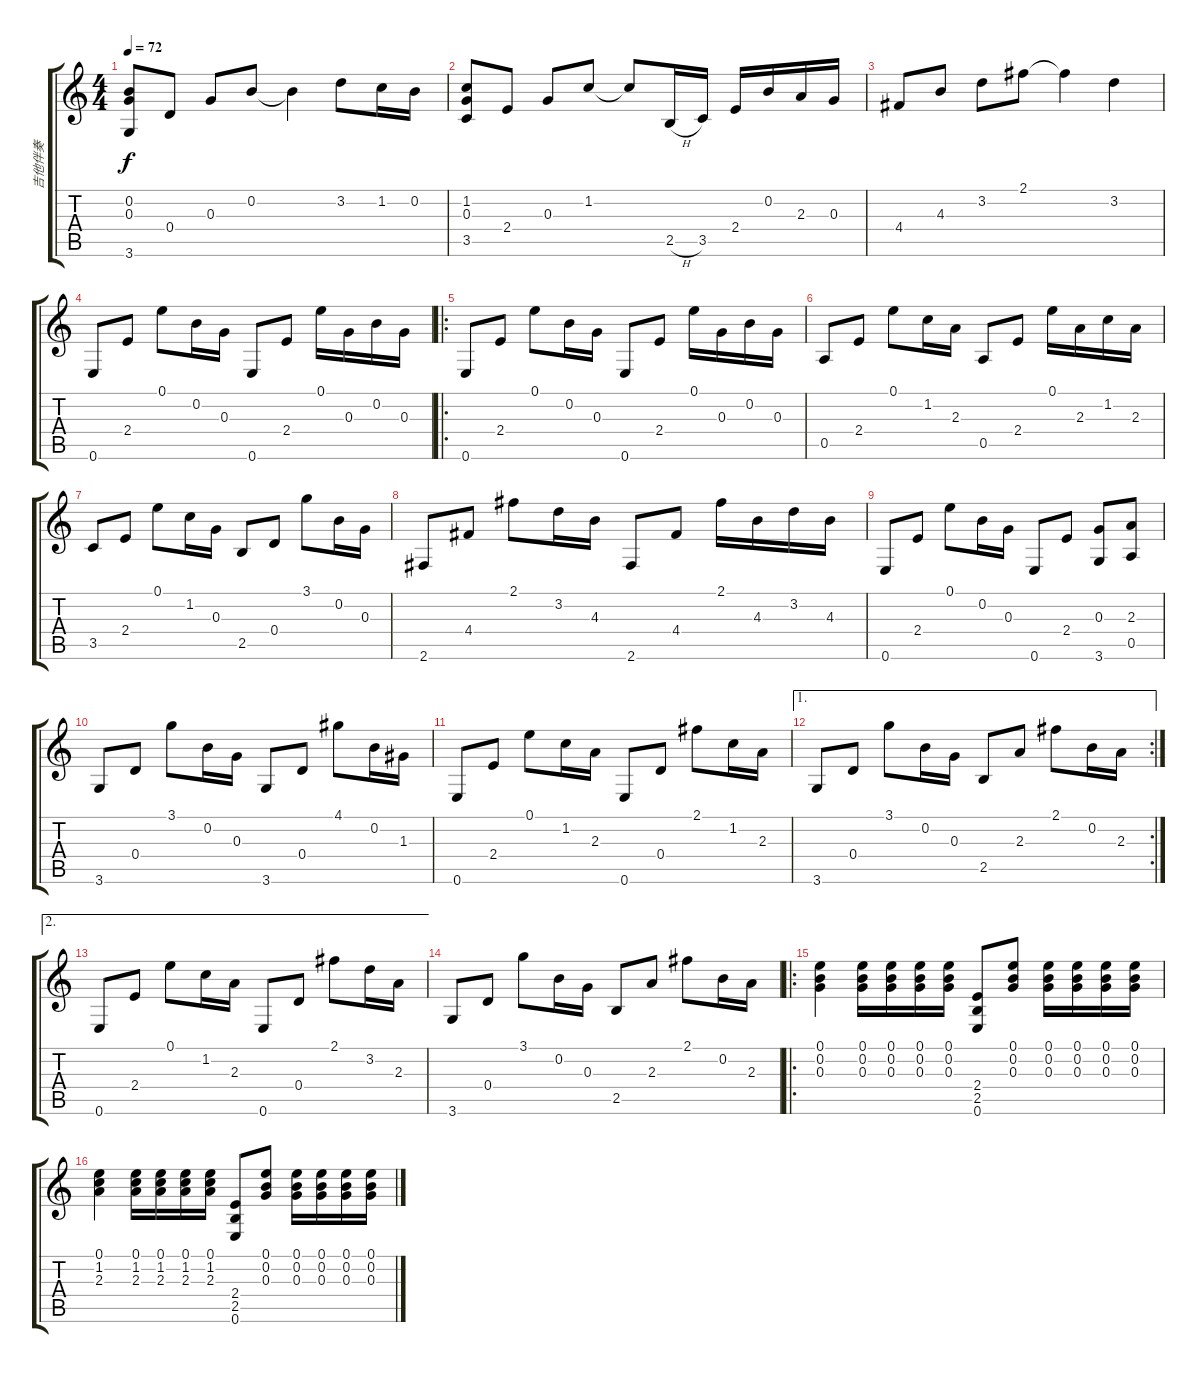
\track ("吉他伴奏" "吉他伴奏") {instrument acousticguitarnylon}
\staff {score tabs}
\tuning (E4 B3 G3 D3 A2 E2) {hide}
\ts (4 4)
\tempo 72
\clef g2
\ks c
(0.2 0.3 3.6).8{dy f instrument acousticguitarnylon} 0.4.8 0.3.8 0.2.8 0.2{t}.4 3.2.8 1.2.16 0.2.16 |
(1.2 0.3 3.5).8 2.4.8 0.3.8 1.2.8 1.2{t}.8 2.5{h}.16 3.5.16 2.4.16 0.2.16 2.3.16 0.3.16 |
4.4.8 4.3.8 3.2.8 2.1.8 2.1{t}.4 3.2.4 |
0.6.8 2.4.8 0.1.8 0.2.16 0.3.16 0.6.8 2.4.8 0.1.16 0.3.16 0.2.16 0.3.16 |
\ro
0.6.8 2.4.8 0.1.8 0.2.16 0.3.16 0.6.8 2.4.8 0.1.16 0.3.16 0.2.16 0.3.16 |
0.5.8 2.4.8 0.1.8 1.2.16 2.3.16 0.5.8 2.4.8 0.1.16 2.3.16 1.2.16 2.3.16 |
3.5.8 2.4.8 0.1.8 1.2.16 0.3.16 2.5.8 0.4.8 3.1.8 0.2.16 0.3.16 |
2.6.8 4.4.8 2.1.8 3.2.16 4.3.16 2.6.8 4.4.8 2.1.16 4.3.16 3.2.16 4.3.16 |
0.6.8 2.4.8 0.1.8 0.2.16 0.3.16 0.6.8 2.4.8 (0.3 3.6).8 (2.3 0.5).8 |
3.6.8 0.4.8 3.1.8 0.2.16 0.3.16 3.6.8 0.4.8 4.1.8 0.2.16 1.3.16 |
0.6.8 2.4.8 0.1.8 1.2.16 2.3.16 0.6.8 0.4.8 2.1.8 1.2.16 2.3.16 |
\ae 1
\rc 2
3.6.8 0.4.8 3.1.8 0.2.16 0.3.16 2.5.8 2.3.8 2.1.8 0.2.16 2.3.16 |
\ae 2
0.6.8 2.4.8 0.1.8 1.2.16 2.3.16 0.6.8 0.4.8 2.1.8 3.2.16 2.3.16 |
3.6.8 0.4.8 3.1.8 0.2.16 0.3.16 2.5.8 2.3.8 2.1.8 0.2.16 2.3.16 |
\ro
(0.1 0.2 0.3).4 (0.1 0.2 0.3).16 (0.1 0.2 0.3).16 (0.1 0.2 0.3).16 (0.1 0.2 0.3).16 (2.4 2.5 0.6).8 (0.1 0.2 0.3).8 (0.1 0.2 0.3).16 (0.1 0.2 0.3).16 (0.1 0.2 0.3).16 (0.1 0.2 0.3).16 |
(0.1 1.2 2.3).4 (0.1 1.2 2.3).16 (0.1 1.2 2.3).16 (0.1 1.2 2.3).16 (0.1 1.2 2.3).16 (2.4 2.5 0.6).8 (0.1 0.2 0.3).8 (0.1 0.2 0.3).16 (0.1 0.2 0.3).16 (0.1 0.2 0.3).16 (0.1 0.2 0.3).16
